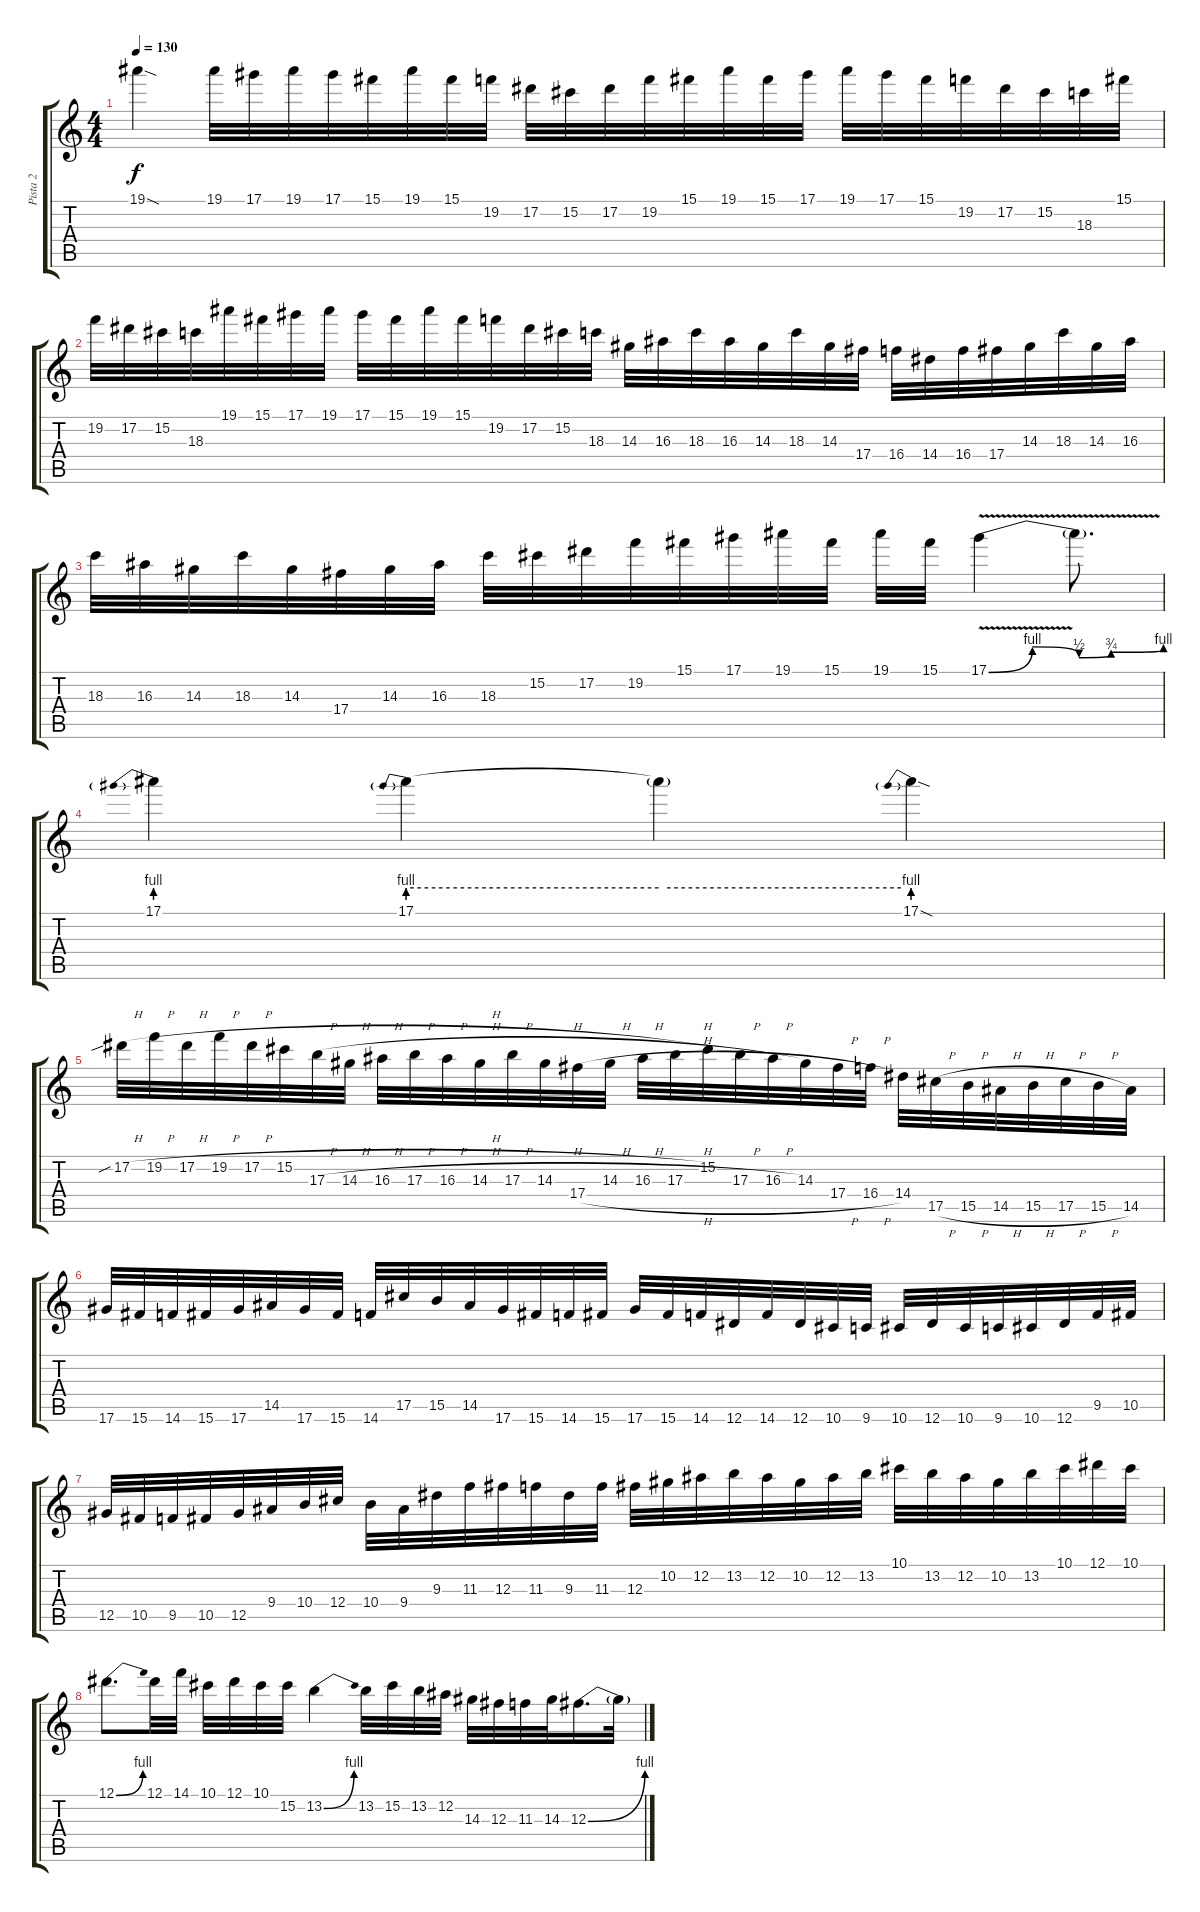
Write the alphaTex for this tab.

\track ("Pista 2" "Pista 2") {instrument overdrivenguitar}
\staff {score tabs}
\tuning (Eb4 Bb3 Gb3 Db3 Ab2 Eb2) {hide}
\ts (4 4)
\tempo 130
\clef g2
\ks c
19.1{sod}.4{dy f} 19.1.32 17.1.32 19.1.32 17.1.32 15.1.32 19.1.32 15.1.32 19.2.32 17.2.32 15.2.32 17.2.32 19.2.32 15.1.32 19.1.32 15.1.32 17.1.32 19.1.32 17.1.32 15.1.32 19.2.32 17.2.32 15.2.32 18.3.32 15.1.32 |
19.2.32 17.2.32 15.2.32 18.3.32 19.1.32 15.1.32 17.1.32 19.1.32 17.1.32 15.1.32 19.1.32 15.1.32 19.2.32 17.2.32 15.2.32 18.3.32 14.3.32 16.3.32 18.3.32 16.3.32 14.3.32 18.3.32 14.3.32 17.4.32 16.4.32 14.4.32 16.4.32 17.4.32 14.3.32 18.3.32 14.3.32 16.3.32 |
18.3.32 16.3.32 14.3.32 18.3.32 14.3.32 17.4.32 14.3.32 16.3.32 18.3.32 15.2.32 17.2.32 19.2.32 15.1.32 17.1.32 19.1.32 15.1.32 19.1.32 15.1.32 17.1{be (custom 0 0 15 4 31 2 42 3 60 4) v}.4 17.1{t}.8{d} |
17.1{be (prebend 0 4 60 4)}.4 17.1{be (prebend 0 4 60 4)}.4 17.1{be (hold 0 4 60 4) t}.4 17.1{be (prebend 0 4 60 4) sod}.4 |
17.2{sib h}.32 19.2{h}.32 17.2{h}.32 19.2{h}.32 17.2{h}.32 15.2{h}.32 17.3{h}.32 14.3{h}.32 16.3{h}.32 17.3{h}.32 16.3{h}.32 14.3{h}.32 17.3{h}.32 14.3{h}.32 17.4{h}.32 14.3{h}.32 16.3{h}.32 17.3{h}.32 15.2.32 17.3{h}.32 16.3{h}.32 14.3.32 17.4{h}.32 16.4{h}.32 14.4.32 17.5{h}.32 15.5{h}.32 14.5{h}.32 15.5{h}.32 17.5{h}.32 15.5{h}.32 14.5.32 |
17.6.32 15.6.32 14.6.32 15.6.32 17.6.32 14.5.32 17.6.32 15.6.32 14.6.32 17.5.32 15.5.32 14.5.32 17.6.32 15.6.32 14.6.32 15.6.32 17.6.32 15.6.32 14.6.32 12.6.32 14.6.32 12.6.32 10.6.32 9.6.32 10.6.32 12.6.32 10.6.32 9.6.32 10.6.32 12.6.32 9.5.32 10.5.32 |
12.5.32 10.5.32 9.5.32 10.5.32 12.5.32 9.4.32 10.4.32 12.4.32 10.4.32 9.4.32 9.3.32 11.3.32 12.3.32 11.3.32 9.3.32 11.3.32 12.3.32 10.2.32 12.2.32 13.2.32 12.2.32 10.2.32 12.2.32 13.2.32 10.1.32 13.2.32 12.2.32 10.2.32 13.2.32 10.1.32 12.1.32 10.1.32 |
12.1{be (bend 0 0 60 4)}.8{d} 12.1.32 14.1.32 10.1.32 12.1.32 10.1.32 15.2.32 13.2{be (bend 0 0 60 4)}.4 13.2.32 15.2.32 13.2.32 12.2.32 14.3.32 12.3.32 11.3.32 14.3.32 12.3{be (bend 0 0 60 4)}.16{d} 12.3{t}.32
